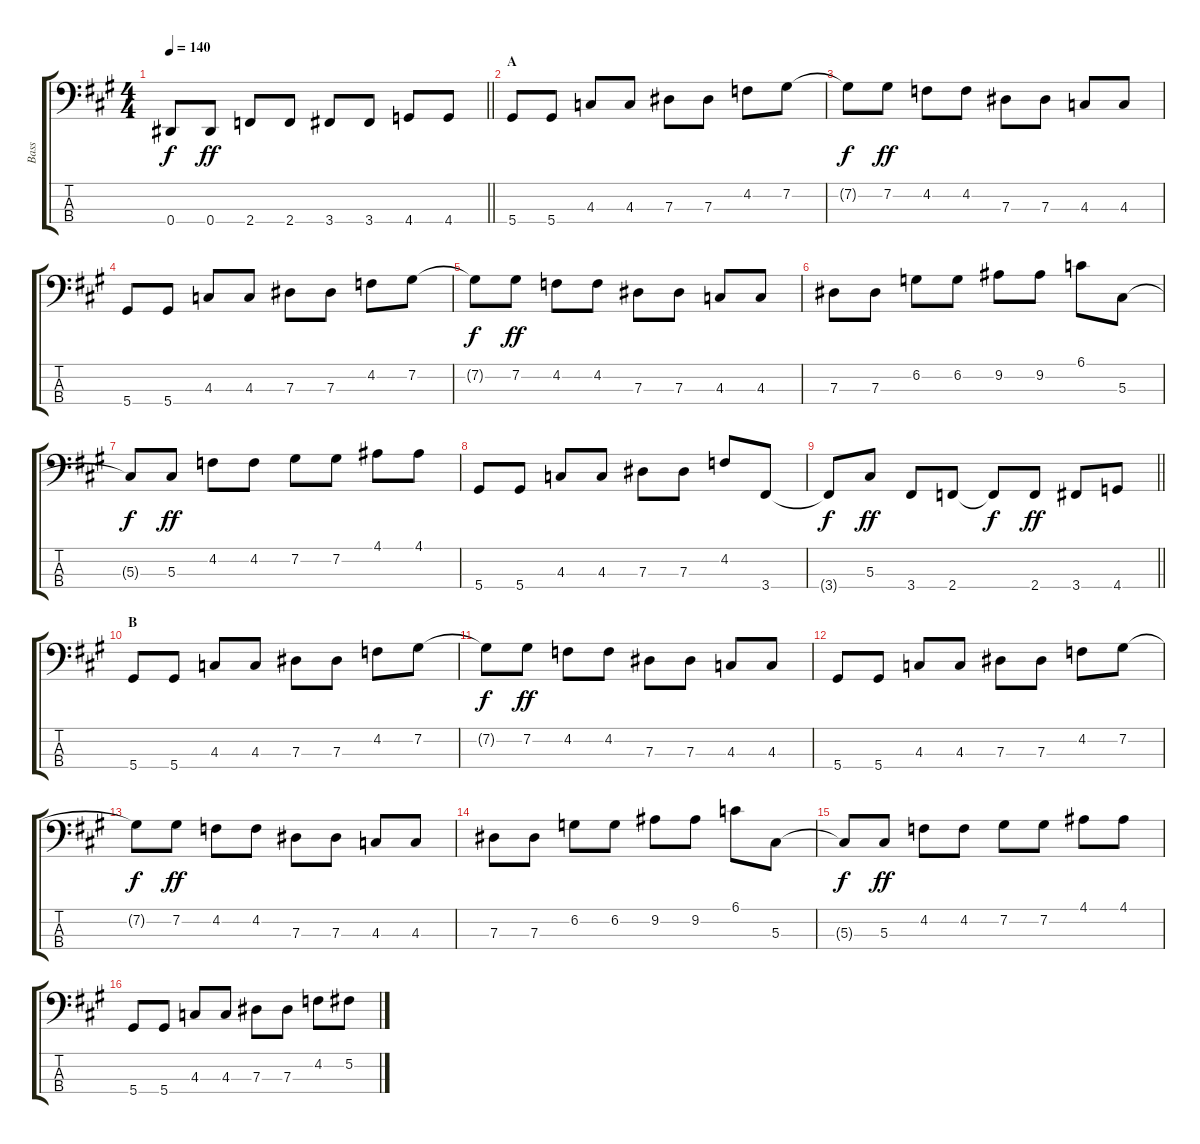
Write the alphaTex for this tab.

\track ("Bass" "Bass") {instrument electricbasspick}
\staff {score tabs}
\tuning (Gb2 Db2 Ab1 Eb1) {hide}
\ts (4 4)
\tempo 140
\clef f4
\barLineRight lightlight
\ks a
0.4{t}.8{dy f} 0.4.8{dy ff} 2.4.8 2.4.8 3.4.8 3.4.8 4.4.8 4.4.8 |
\section ("" "A")
5.4.8 5.4.8 4.3.8 4.3.8 7.3.8 7.3.8 4.2.8 7.2.8 |
7.2{t}.8{dy f} 7.2.8{dy ff} 4.2.8 4.2.8 7.3.8 7.3.8 4.3.8 4.3.8 |
5.4.8 5.4.8 4.3.8 4.3.8 7.3.8 7.3.8 4.2.8 7.2.8 |
7.2{t}.8{dy f} 7.2.8{dy ff} 4.2.8 4.2.8 7.3.8 7.3.8 4.3.8 4.3.8 |
7.3.8 7.3.8 6.2.8 6.2.8 9.2.8 9.2.8 6.1.8 5.3.8 |
5.3{t}.8{dy f} 5.3.8{dy ff} 4.2.8 4.2.8 7.2.8 7.2.8 4.1.8 4.1.8 |
5.4.8 5.4.8 4.3.8 4.3.8 7.3.8 7.3.8 4.2.8 3.4.8 |
\barLineRight lightlight
3.4{t}.8{dy f} 5.3.8{dy ff} 3.4.8 2.4.8 2.4{t}.8{dy f} 2.4.8{dy ff} 3.4.8 4.4.8 |
\section ("" "B")
5.4.8 5.4.8 4.3.8 4.3.8 7.3.8 7.3.8 4.2.8 7.2.8 |
7.2{t}.8{dy f} 7.2.8{dy ff} 4.2.8 4.2.8 7.3.8 7.3.8 4.3.8 4.3.8 |
5.4.8 5.4.8 4.3.8 4.3.8 7.3.8 7.3.8 4.2.8 7.2.8 |
7.2{t}.8{dy f} 7.2.8{dy ff} 4.2.8 4.2.8 7.3.8 7.3.8 4.3.8 4.3.8 |
7.3.8 7.3.8 6.2.8 6.2.8 9.2.8 9.2.8 6.1.8 5.3.8 |
5.3{t}.8{dy f} 5.3.8{dy ff} 4.2.8 4.2.8 7.2.8 7.2.8 4.1.8 4.1.8 |
5.4.8 5.4.8 4.3.8 4.3.8 7.3.8 7.3.8 4.2.8 5.2.8
